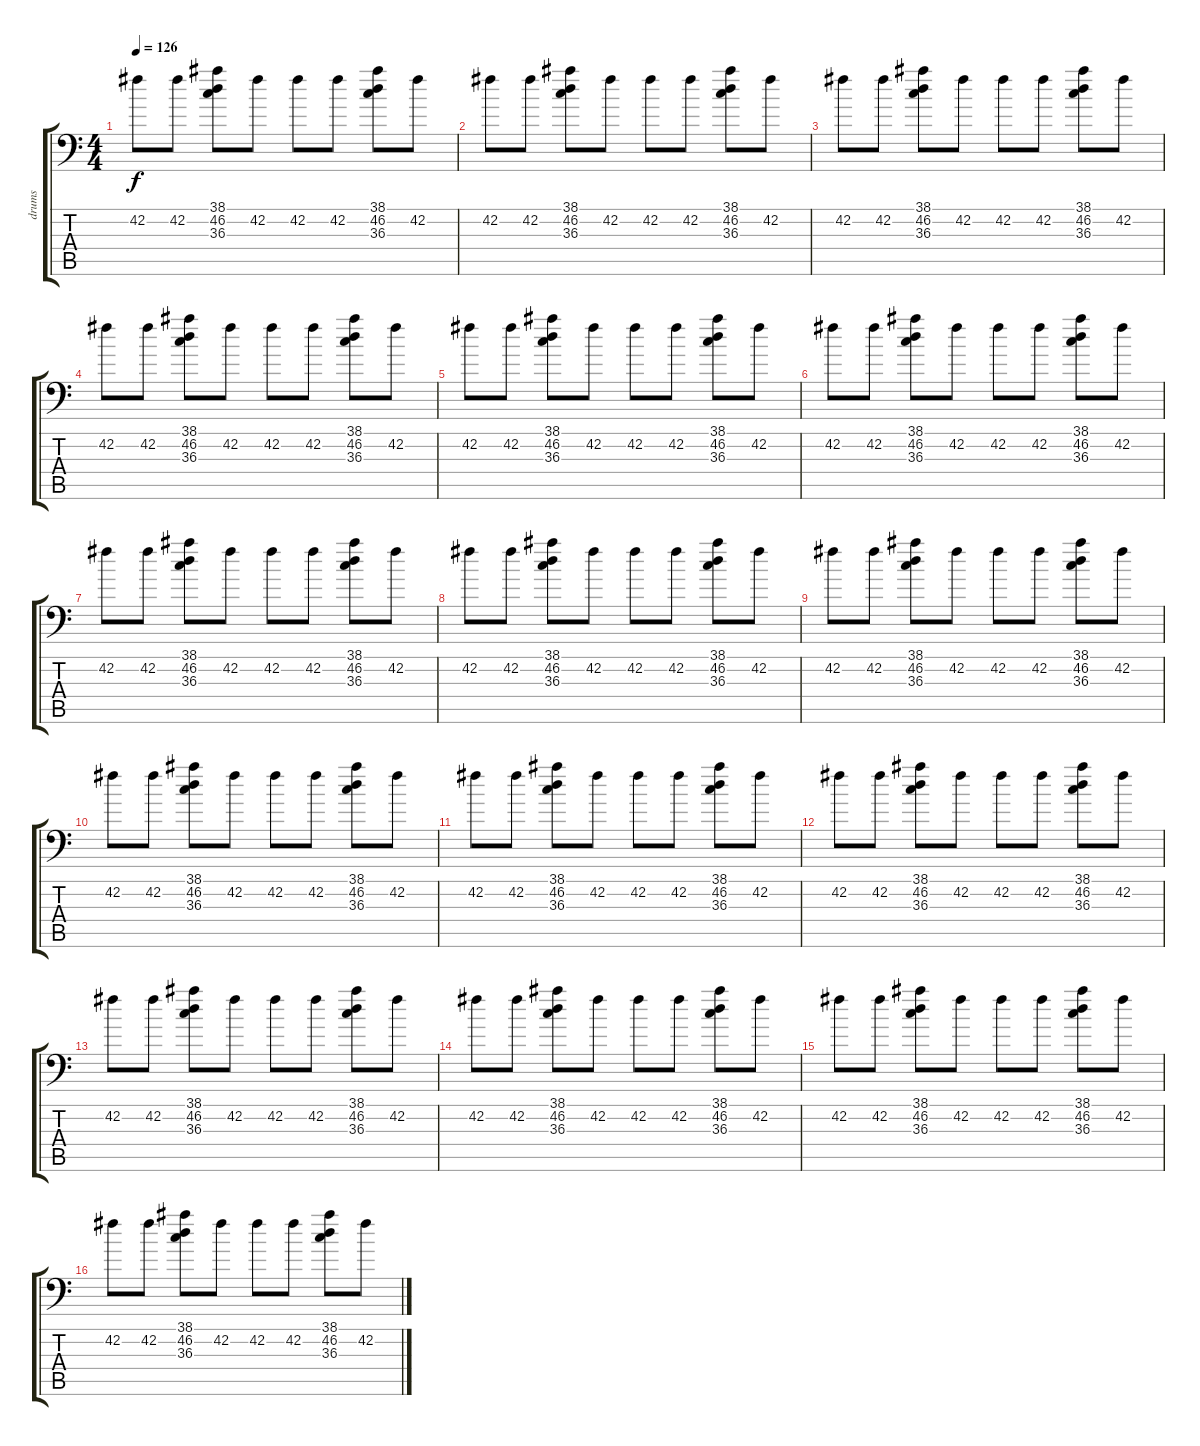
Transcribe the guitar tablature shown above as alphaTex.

\track ("drums" "drums") {instrument acousticguitarnylon}
\staff {score tabs}
\tuning (C-1 C-1 C-1 C-1 C-1 C-1) {hide}
\ts (4 4)
\tempo 126
\clef f4
\ks c
42.2.8{dy f} 42.2.8 (38.1 46.2 36.3).8 42.2.8 42.2.8 42.2.8 (38.1 46.2 36.3).8 42.2.8 |
42.2.8 42.2.8 (38.1 46.2 36.3).8 42.2.8 42.2.8 42.2.8 (38.1 46.2 36.3).8 42.2.8 |
42.2.8 42.2.8 (38.1 46.2 36.3).8 42.2.8 42.2.8 42.2.8 (38.1 46.2 36.3).8 42.2.8 |
42.2.8 42.2.8 (38.1 46.2 36.3).8 42.2.8 42.2.8 42.2.8 (38.1 46.2 36.3).8 42.2.8 |
42.2.8 42.2.8 (38.1 46.2 36.3).8 42.2.8 42.2.8 42.2.8 (38.1 46.2 36.3).8 42.2.8 |
42.2.8 42.2.8 (38.1 46.2 36.3).8 42.2.8 42.2.8 42.2.8 (38.1 46.2 36.3).8 42.2.8 |
42.2.8 42.2.8 (38.1 46.2 36.3).8 42.2.8 42.2.8 42.2.8 (38.1 46.2 36.3).8 42.2.8 |
42.2.8 42.2.8 (38.1 46.2 36.3).8 42.2.8 42.2.8 42.2.8 (38.1 46.2 36.3).8 42.2.8 |
42.2.8 42.2.8 (38.1 46.2 36.3).8 42.2.8 42.2.8 42.2.8 (38.1 46.2 36.3).8 42.2.8 |
42.2.8 42.2.8 (38.1 46.2 36.3).8 42.2.8 42.2.8 42.2.8 (38.1 46.2 36.3).8 42.2.8 |
42.2.8 42.2.8 (38.1 46.2 36.3).8 42.2.8 42.2.8 42.2.8 (38.1 46.2 36.3).8 42.2.8 |
42.2.8 42.2.8 (38.1 46.2 36.3).8 42.2.8 42.2.8 42.2.8 (38.1 46.2 36.3).8 42.2.8 |
42.2.8 42.2.8 (38.1 46.2 36.3).8 42.2.8 42.2.8 42.2.8 (38.1 46.2 36.3).8 42.2.8 |
42.2.8 42.2.8 (38.1 46.2 36.3).8 42.2.8 42.2.8 42.2.8 (38.1 46.2 36.3).8 42.2.8 |
42.2.8 42.2.8 (38.1 46.2 36.3).8 42.2.8 42.2.8 42.2.8 (38.1 46.2 36.3).8 42.2.8 |
42.2.8 42.2.8 (38.1 46.2 36.3).8 42.2.8 42.2.8 42.2.8 (38.1 46.2 36.3).8 42.2.8
